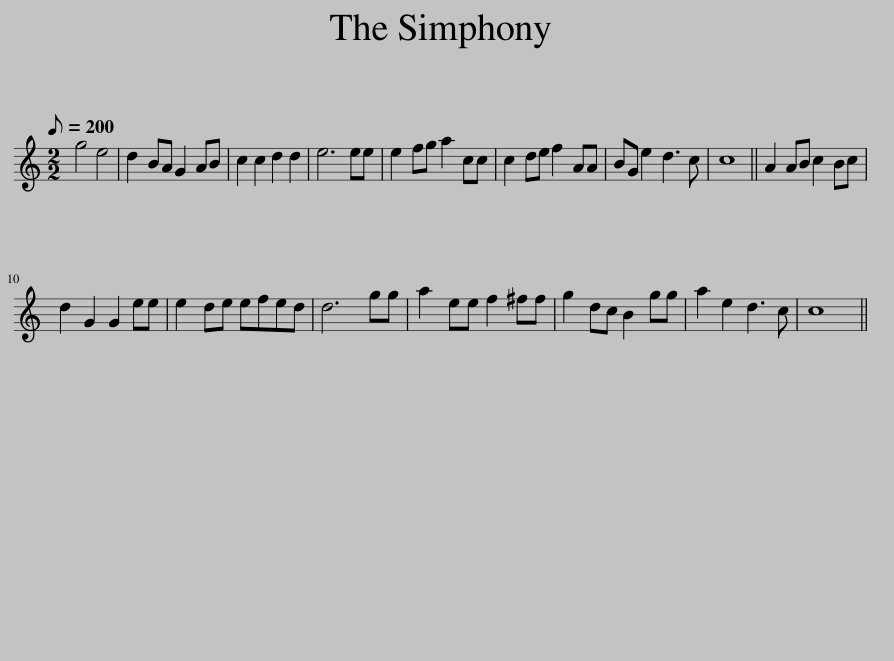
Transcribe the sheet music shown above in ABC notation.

X:1
L:1/8
Q:1/8=200
M:2/2
I:linebreak $
K:C
V:1 treble
V:1
 g4 e4 | d2 BA G2 AB | c2 c2 d2 d2 | e6 ee | e2 fg a2 cc | %5
 c2 de f2 AA | BG e2 d3 c | c8 || A2 AB c2 Bc |$ d2 G2 G2 ee | %10
 e2 de efed | d6 gg | a2 ee f2 ^ff | g2 dc B2 gg | a2 e2 d3 c | %15
 c8 || %16
